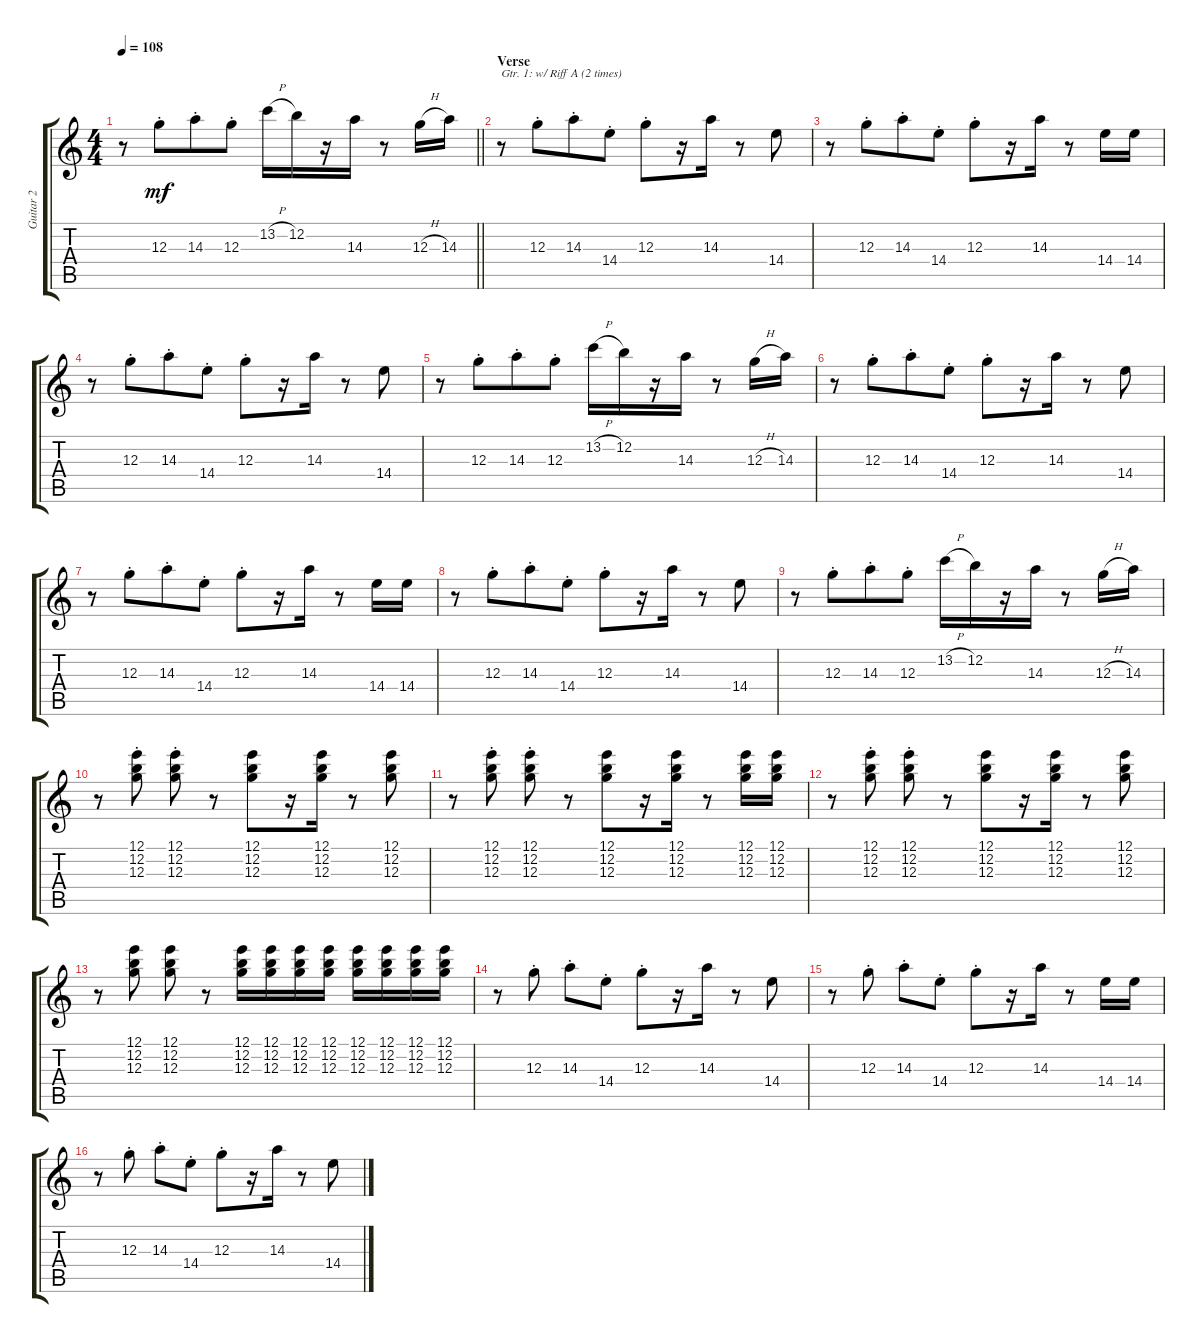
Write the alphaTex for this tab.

\track ("Guitar 2" "Guitar 2") {instrument electricguitarclean}
\staff {score tabs}
\tuning (E4 B3 G3 D3 A2 E2) {hide}
\ts (4 4)
\tempo 108
\clef g2
\barLineRight lightlight
\ks c
r.8{dy mf} 12.3{st}.8{beam merge} 14.3{st}.8 12.3{st}.8 13.2{h}.16 12.2.16 r.16 14.3.16 r.8 12.3{h}.16 14.3.16 |
\section ("" "Verse")
r.8{txt "Gtr. 1: w/ Riff A (2 times)" instrument electricguitarclean} 12.3{st}.8{beam merge} 14.3{st}.8 14.4{st}.8 12.3{st}.8 r.16 14.3.16 r.8 14.4.8 |
r.8 12.3{st}.8{beam merge} 14.3{st}.8 14.4{st}.8 12.3{st}.8 r.16 14.3.16 r.8 14.4.16 14.4.16 |
r.8 12.3{st}.8{beam merge} 14.3{st}.8 14.4{st}.8 12.3{st}.8 r.16 14.3.16 r.8 14.4.8 |
r.8 12.3{st}.8{beam merge} 14.3{st}.8 12.3{st}.8 13.2{h}.16 12.2.16 r.16 14.3.16 r.8 12.3{h}.16 14.3.16 |
r.8 12.3{st}.8{beam merge} 14.3{st}.8 14.4{st}.8 12.3{st}.8 r.16 14.3.16 r.8 14.4.8 |
r.8 12.3{st}.8{beam merge} 14.3{st}.8 14.4{st}.8 12.3{st}.8 r.16 14.3.16 r.8 14.4.16 14.4.16 |
r.8 12.3{st}.8{beam merge} 14.3{st}.8 14.4{st}.8 12.3{st}.8 r.16 14.3.16 r.8 14.4.8 |
r.8 12.3{st}.8{beam merge} 14.3{st}.8 12.3{st}.8 13.2{h}.16 12.2.16 r.16 14.3.16 r.8 12.3{h}.16 14.3.16 |
r.8 (12.1{st} 12.2{st} 12.3{st}).8 (12.1{st} 12.2{st} 12.3{st}).8 r.8 (12.1 12.2 12.3).8 r.16 (12.1 12.2 12.3).16 r.8 (12.1 12.2 12.3).8 |
r.8 (12.1{st} 12.2{st} 12.3{st}).8 (12.1{st} 12.2{st} 12.3{st}).8 r.8 (12.1 12.2 12.3).8 r.16 (12.1 12.2 12.3).16 r.8 (12.1 12.2 12.3).16 (12.1 12.2 12.3).16 |
r.8 (12.1{st} 12.2{st} 12.3{st}).8 (12.1{st} 12.2{st} 12.3{st}).8 r.8 (12.1 12.2 12.3).8 r.16 (12.1 12.2 12.3).16 r.8 (12.1 12.2 12.3).8 |
r.8 (12.1 12.2 12.3).8 (12.1 12.2 12.3).8 r.8 (12.1 12.2 12.3).16 (12.1 12.2 12.3).16 (12.1 12.2 12.3).16 (12.1 12.2 12.3).16 (12.1 12.2 12.3).16 (12.1 12.2 12.3).16 (12.1 12.2 12.3).16 (12.1 12.2 12.3).16 |
r.8 12.3{st}.8 14.3{st}.8 14.4{st}.8 12.3{st}.8 r.16 14.3.16 r.8 14.4.8 |
r.8 12.3{st}.8 14.3{st}.8 14.4{st}.8 12.3{st}.8 r.16 14.3.16 r.8 14.4.16 14.4.16 |
r.8 12.3{st}.8 14.3{st}.8 14.4{st}.8 12.3{st}.8 r.16 14.3.16 r.8 14.4.8
